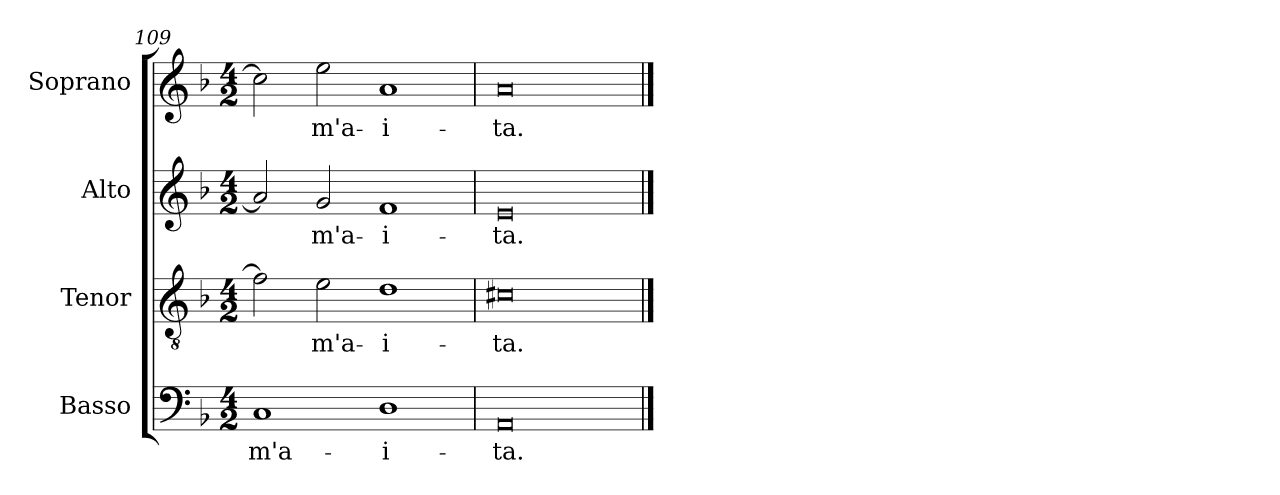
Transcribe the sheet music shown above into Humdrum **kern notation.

**kern	**text	**kern	**text	**kern	**text	**kern	**text
*part4	*part4	*part3	*part3	*part2	*part2	*part1	*part1
*staff4	*staff4	*staff3	*staff3	*staff2	*staff2	*staff1	*staff1
*I"Basso	*	*I"Tenor	*	*I"Alto	*	*I"Soprano	*
*	*	*I'T.	*	*I'A.	*	*I'Sop.	*
*clefF4	*	*clefGv2	*	*clefG2	*	*clefG2	*
*	*	*ITrd7c12	*	*	*	*	*
*k[b-]	*	*k[b-]	*	*k[b-]	*	*k[b-]	*
*F:	*	*F:	*	*F:	*	*F:	*
*M4/2	*	*M4/2	*	*M4/2	*	*M4/2	*
=109	=109	=109	=109	=109	=109	=109	=109
!	!LO:LY:b:color=#000000	!	!	!	!	!	!
1Ci	m'a-	2Fi\]	.	2ai/]	.	2cci\]	.
!	!	!	!LO:LY:b:color=#000000	!	!	!	!
!	!	!	!	!	!LO:LY:b:color=#000000	!	!
!	!	!	!	!	!	!	!LO:LY:b:color=#000000
.	.	2Ei\	m'a-	2gi/	m'a-	2eei\	m'a-
!	!LO:LY:b:color=#000000	!	!	!	!	!	!
!	!	!	!LO:LY:b:color=#000000	!	!	!	!
!	!	!	!	!	!LO:LY:b:color=#000000	!	!
!	!	!	!	!	!	!	!LO:LY:b:color=#000000
1Di	-i-	1Di	-i-	1fi	-i-	1ai	-i-
=110	=110	=110	=110	=110	=110	=110	=110
!	!LO:LY:b:color=#000000	!	!	!	!	!	!
!	!	!	!LO:LY:b:color=#000000	!	!	!	!
!	!	!	!	!	!LO:LY:b:color=#000000	!	!
!	!	!	!	!	!	!	!LO:LY:b:color=#000000
0AAi	-ta.	0C#Xi	-ta.	0ei	-ta.	0ai	-ta.
==	==	==	==	==	==	==	==
*-	*-	*-	*-	*-	*-	*-	*-
